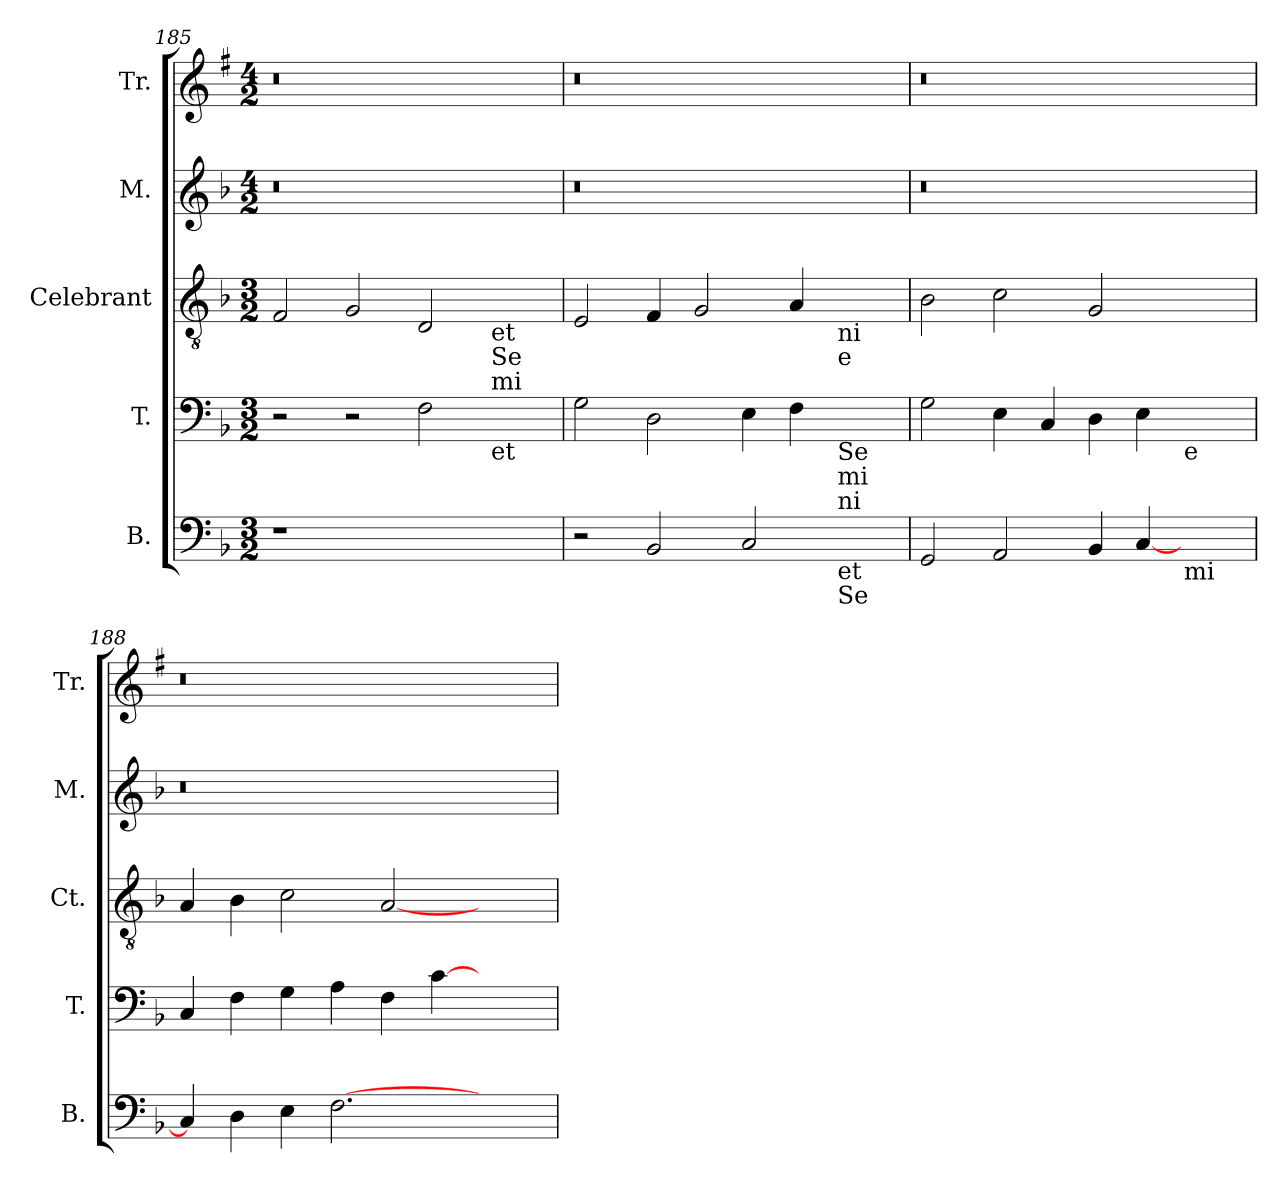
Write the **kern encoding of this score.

**kern	**kern	**kern	**kern	**kern
*part5	*part4	*part3	*part2	*part1
*staff5	*staff4	*staff3	*staff2	*staff1
*I"B.	*I"T.	*I"Celebrant	*I"M.	*I"Tr.
*I'B.	*I'T.	*I'Ct.	*I'M.	*I'Tr.
!!LO:LB:g=z
*clefF4	*clefF4	*clefGv2	*clefG2	*clefG2
*	*	*	*	*ITrd1c2
*k[b-]	*k[b-]	*k[b-]	*k[b-]	*k[b-]
*F:	*F:	*F:	*F:	*F:
*M3/2	*M3/2	*M3/2	*M4/2	*M4/2
=185	=185	=185	=185	=185
!LO:N:vis=1	!	!	!	!
1.r	2r	2F/	0r	0r
.	2r	2G/	.	.
.	2F\	2D/	.	.
!	!	!LO:TX:b:t=et	!	!
!	!	!LO:TX:b:t=Se	!	!
!	!	!LO:TX:b:t=mi	!	!
!	!LO:TX:b:t=et	!	!	!
2ryy	2ryy	2ryy	.	.
=186	=186	=186	=186	=186
2r	2G\	2E/	0r	0r
2BB-/	2D\	4F/	.	.
.	.	2G/	.	.
2C/	4E\	.	.	.
.	4F\	4A/	.	.
!	!	!LO:TX:b:t=ni	!	!
!	!	!LO:TX:b:t=e	!	!
!	!LO:TX:b:t=Se	!	!	!
!	!LO:TX:b:t=mi	!	!	!
!	!LO:TX:b:t=ni	!	!	!
!LO:TX:b:t=et	!	!	!	!
!LO:TX:b:t=Se	!	!	!	!
2ryy	2ryy	2ryy	.	.
=187	=187	=187	=187	=187
2GG/	2G\	2B-\	0r	0r
2AA/	4E\	2c\	.	.
.	4C/	.	.	.
4BB-/	4D\	2G/	.	.
[<4C/	4E\	.	.	.
!	!LO:TX:b:t=e	!	!	!
!LO:TX:b:t=mi	!	!	!	!
2ryy	2ryy	2ryy	.	.
=188	=188	=188	=188	=188
4C/]	4C/	4A/	0r	0r
4D\	4F\	4B-\	.	.
4E\	4G\	2c\	.	.
[>2.F\	4A\	.	.	.
.	4F\	[<2A/	.	.
.	[>4c\	.	.	.
2ryy	2ryy	2ryy	.	.
=	=	=	=	=
*-	*-	*-	*-	*-
